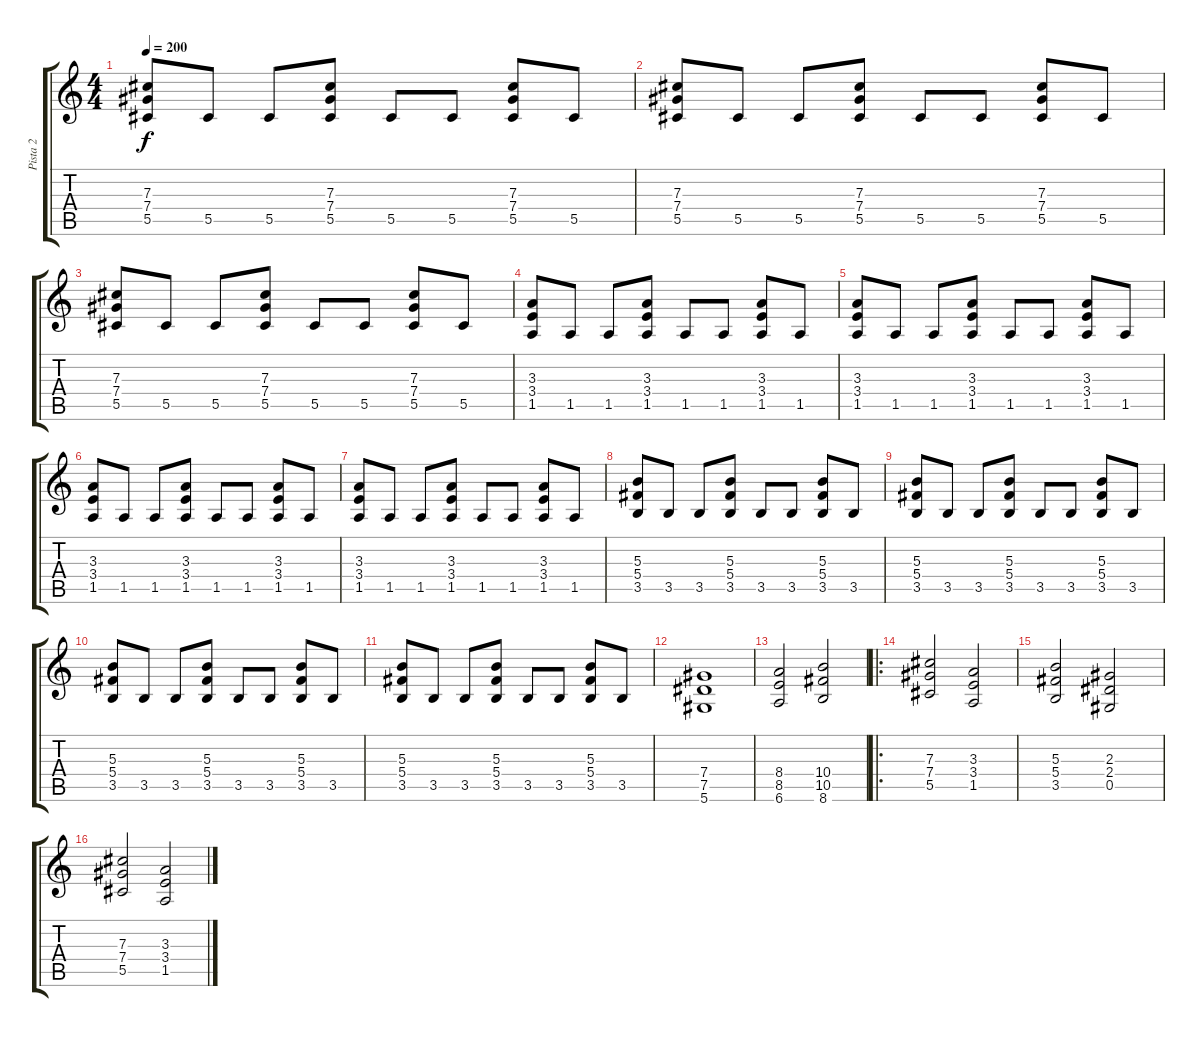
\track ("Pista 2" "Pista 2") {instrument distortionguitar}
\staff {score tabs}
\tuning (Eb4 Bb3 Gb3 Db3 Ab2 Eb2) {hide}
\ts (4 4)
\tempo 200
\clef g2
\ks c
(7.3 7.4 5.5).8{dy f} 5.5.8 5.5.8 (7.3 7.4 5.5).8 5.5.8 5.5.8 (7.3 7.4 5.5).8 5.5.8 |
(7.3 7.4 5.5).8 5.5.8 5.5.8 (7.3 7.4 5.5).8 5.5.8 5.5.8 (7.3 7.4 5.5).8 5.5.8 |
(7.3 7.4 5.5).8 5.5.8 5.5.8 (7.3 7.4 5.5).8 5.5.8 5.5.8 (7.3 7.4 5.5).8 5.5.8 |
(3.3 3.4 1.5).8 1.5.8 1.5.8 (3.3 3.4 1.5).8 1.5.8 1.5.8 (3.3 3.4 1.5).8 1.5.8 |
(3.3 3.4 1.5).8 1.5.8 1.5.8 (3.3 3.4 1.5).8 1.5.8 1.5.8 (3.3 3.4 1.5).8 1.5.8 |
(3.3 3.4 1.5).8 1.5.8 1.5.8 (3.3 3.4 1.5).8 1.5.8 1.5.8 (3.3 3.4 1.5).8 1.5.8 |
(3.3 3.4 1.5).8 1.5.8 1.5.8 (3.3 3.4 1.5).8 1.5.8 1.5.8 (3.3 3.4 1.5).8 1.5.8 |
(5.3 5.4 3.5).8 3.5.8 3.5.8 (5.3 5.4 3.5).8 3.5.8 3.5.8 (5.3 5.4 3.5).8 3.5.8 |
(5.3 5.4 3.5).8 3.5.8 3.5.8 (5.3 5.4 3.5).8 3.5.8 3.5.8 (5.3 5.4 3.5).8 3.5.8 |
(5.3 5.4 3.5).8 3.5.8 3.5.8 (5.3 5.4 3.5).8 3.5.8 3.5.8 (5.3 5.4 3.5).8 3.5.8 |
(5.3 5.4 3.5).8 3.5.8 3.5.8 (5.3 5.4 3.5).8 3.5.8 3.5.8 (5.3 5.4 3.5).8 3.5.8 |
(7.4 7.5 5.6).1 |
(8.4 8.5 6.6).2 (10.4 10.5 8.6).2 |
\ro
(7.3 7.4 5.5).2 (3.3 3.4 1.5).2 |
(5.3 5.4 3.5).2 (2.3 2.4 0.5).2 |
(7.3 7.4 5.5).2 (3.3 3.4 1.5).2
